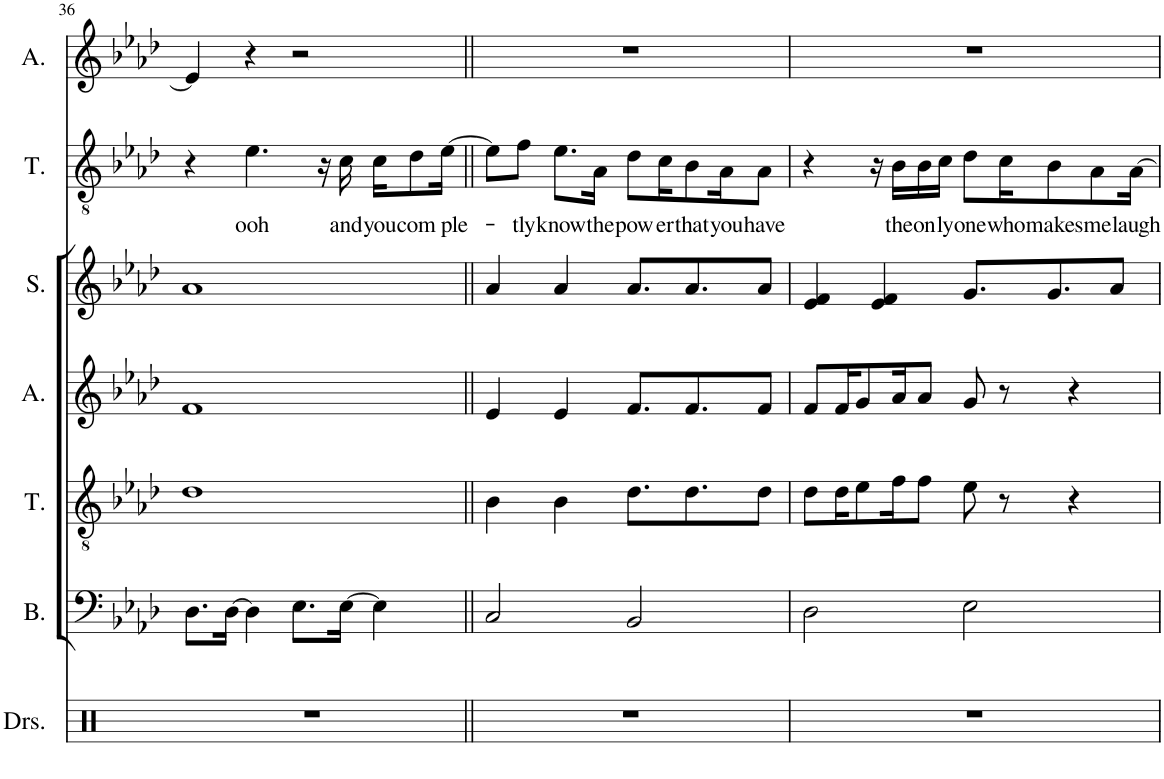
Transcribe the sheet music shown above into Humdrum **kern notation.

**kern	**kern	**kern	**kern	**kern	**kern	**text	**kern
*part7	*part6	*part5	*part4	*part3	*part2	*part2	*part1
*staff7	*staff6	*staff5	*staff4	*staff3	*staff2	*staff2	*staff1
*I"Drumset	*I"Bass	*I"Tenor	*I"Alto	*I"Soprano	*I"Tenor	*	*I"Alto
*I'Drs.	*I'B.	*I'T.	*I'A.	*I'S.	*I'T.	*	*I'A.
!!LO:PB:g=z
*clefX	*clefF4	*clefGv2	*clefG2	*clefG2	*clefGv2	*	*clefG2
*k[]	*k[b-e-a-d-]	*k[b-e-a-d-]	*k[b-e-a-d-]	*k[b-e-a-d-]	*k[b-e-a-d-]	*	*k[b-e-a-d-]
*M4/4	*M4/4	*M4/4	*M4/4	*M4/4	*M4/4	*	*M4/4
=36	=36	=36	=36	=36	=36	=36	=36
1r	8.D-\L	1d-	1f	1a-	4r	.	4e-/]
.	[16D-\Jk	.	.	.	.	.	.
!	!	!	!	!	!	!LO:LY:b	!
.	4D-\]	.	.	.	4.e-\	ooh	4r
.	8.E-\L	.	.	.	.	.	2r
.	.	.	.	.	16r	.	.
!	!	!	!	!	!	!LO:LY:b	!
.	[16E-\Jk	.	.	.	16c\	and	.
!	!	!	!	!	!	!LO:LY:b	!
.	4E-\]	.	.	.	16c\KL	you	.
!	!	!	!	!	!	!LO:LY:b	!
.	.	.	.	.	8d-\	com-	.
!	!	!	!	!	!	!LO:LY:b	!
.	.	.	.	.	[16e-\Jk	-ple-	.
=37||	=37||	=37||	=37||	=37||	=37||	=37||	=37||
1r	2C/	4B-\	4e-/	4a-/	8e-\L]	.	1r
!	!	!	!	!	!	!LO:LY:b	!
.	.	.	.	.	8f\J	-tly	.
!	!	!	!	!	!	!LO:LY:b	!
.	.	4B-\	4e-/	4a-/	8.e-\L	know	.
!	!	!	!	!	!	!LO:LY:b	!
.	.	.	.	.	16A-\Jk	the	.
!	!	!	!	!	!	!LO:LY:b	!
.	2BB-/	8.d-\L	8.f/L	8.a-/L	8d-\L	pow-	.
!	!	!	!	!	!	!LO:LY:b	!
.	.	.	.	.	16c\K	-er	.
!	!	!	!	!	!	!LO:LY:b	!
.	.	8.d-\	8.f/	8.a-/	8B-\	that	.
!	!	!	!	!	!	!LO:LY:b	!
.	.	.	.	.	16A-\K	you	.
!	!	!	!	!	!	!LO:LY:b	!
.	.	8d-\J	8f/J	8a-/J	8A-\J	have	.
=38	=38	=38	=38	=38	=38	=38	=38
1r	2D-\	8d-\L	8f/L	4e-/ 4f/	4r	.	1r
.	.	16d-\K	16f/K	.	.	.	.
.	.	8e-\	8g/	.	.	.	.
.	.	.	.	4e-/ 4f/	16r	.	.
!	!	!	!	!	!	!LO:LY:b	!
.	.	16f\K	16a-/K	.	16B-\LL	the	.
!	!	!	!	!	!	!LO:LY:b	!
.	.	8f\J	8a-/J	.	16B-\	on-	.
!	!	!	!	!	!	!LO:LY:b	!
.	.	.	.	.	16c\JJ	-ly	.
!	!	!	!	!	!	!LO:LY:b	!
.	2E-\	8e-\	8g/	8.g/L	8d-\L	one	.
!	!	!	!	!	!	!LO:LY:b	!
.	.	8r	8r	.	16c\K	who	.
!	!	!	!	!	!	!LO:LY:b	!
.	.	.	.	8.g/	8B-\	makes	.
.	.	4r	4r	.	.	.	.
!	!	!	!	!	!	!LO:LY:b	!
.	.	.	.	.	8A-\	me	.
.	.	.	.	8a-/J	.	.	.
!	!	!	!	!	!	!LO:LY:b	!
.	.	.	.	.	[16A-\Jk	laugh	.
=	=	=	=	=	=	=	=
*-	*-	*-	*-	*-	*-	*-	*-
